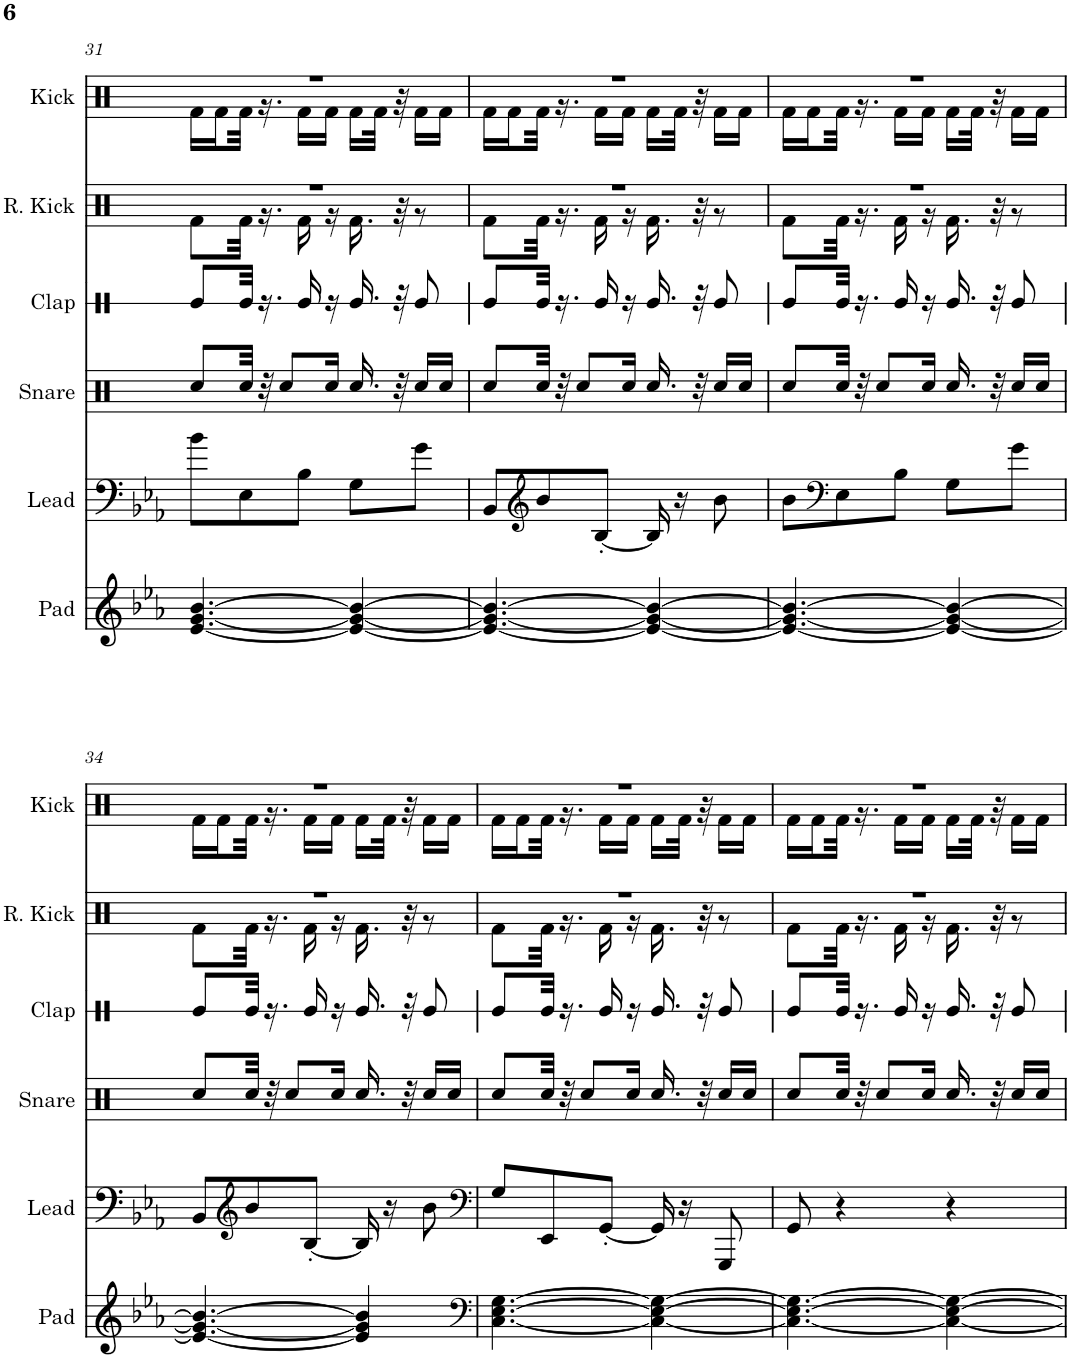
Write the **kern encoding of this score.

**kern	**kern	**kern	**kern	**kern	**kern
*part6	*part5	*part4	*part3	*part2	*part1
*staff6	*staff5	*staff4	*staff3	*staff2	*staff1
*I"Pad	*I"Lead	*I"Snare	*I"Clap	*I"Reverb Kick	*I"Kick
*I'Pad	*I'Lead	*I'Snare	*I'Clap	*I'R. Kick	*I'Kick
!!LO:PB:g=z
*clefG2	*clefF4	*clefX	*clefX	*clefX	*clefX
*k[b-e-a-]	*k[b-e-a-]	*k[b-e-a-]	*k[b-e-a-]	*k[b-e-a-]	*k[b-e-a-]
*M5/8	*M5/8	*M5/8	*M5/8	*M5/8	*M5/8
=31	=31	=31	=31	=31	=31
*	*	*	*	*^	*^
[4.e-/ [4.g/ [4.b-/	8b-\L	8Rcc/L	8Re/L	8%5r	8Rf\L	8%5r	16Rf\LL
.	.	.	.	.	.	.	16Rf\
.	8E-\	32Rcc/Jkk	32Re/Jkk	.	32Rf\Jkk	.	32Rf\JJk
.	.	32r	16.r	.	16.r	.	16.r
.	.	8Rcc/L	.	.	.	.	.
.	8B-\J	.	16Re/	.	16Rf\	.	16Rf\LL
.	.	16Rcc/Jk	16r	.	16r	.	16Rf\JJ
4e-/_ 4g/_ 4b-/_	8G\L	16.Rcc/	16.Re/	.	16.Rf\	.	16Rf\LL
.	.	.	.	.	.	.	32Rf\JJk
.	.	32r	32r	.	32r	.	32r
.	8g\J	16Rcc/LL	8Re/	.	8r	.	16Rf\LL
.	.	16Rcc/JJ	.	.	.	.	16Rf\JJ
=32	=32	=32	=32	=32	=32	=32	=32
4.e-/_ 4.g/_ 4.b-/_	8BB-/L	8Rcc/L	8Re/L	8%5r	8Rf\L	8%5r	16Rf\LL
.	.	.	.	.	.	.	16Rf\
*	*clefG2	*	*	*	*	*	*
.	8b-/	32Rcc/Jkk	32Re/Jkk	.	32Rf\Jkk	.	32Rf\JJk
.	.	32r	16.r	.	16.r	.	16.r
.	.	8Rcc/L	.	.	.	.	.
.	[8B-'/J	.	16Re/	.	16Rf\	.	16Rf\LL
.	.	16Rcc/Jk	16r	.	16r	.	16Rf\JJ
4e-/_ 4g/_ 4b-/_	16B-/]	16.Rcc/	16.Re/	.	16.Rf\	.	16Rf\LL
.	16r	.	.	.	.	.	32Rf\JJk
.	.	32r	32r	.	32r	.	32r
.	8b-\	16Rcc/LL	8Re/	.	8r	.	16Rf\LL
.	.	16Rcc/JJ	.	.	.	.	16Rf\JJ
=33	=33	=33	=33	=33	=33	=33	=33
4.e-/_ 4.g/_ 4.b-/_	8b-\L	8Rcc/L	8Re/L	8%5r	8Rf\L	8%5r	16Rf\LL
.	.	.	.	.	.	.	16Rf\
*	*clefF4	*	*	*	*	*	*
.	8E-\	32Rcc/Jkk	32Re/Jkk	.	32Rf\Jkk	.	32Rf\JJk
.	.	32r	16.r	.	16.r	.	16.r
.	.	8Rcc/L	.	.	.	.	.
.	8B-\J	.	16Re/	.	16Rf\	.	16Rf\LL
.	.	16Rcc/Jk	16r	.	16r	.	16Rf\JJ
4e-/_ 4g/_ 4b-/_	8G\L	16.Rcc/	16.Re/	.	16.Rf\	.	16Rf\LL
.	.	.	.	.	.	.	32Rf\JJk
.	.	32r	32r	.	32r	.	32r
.	8g\J	16Rcc/LL	8Re/	.	8r	.	16Rf\LL
.	.	16Rcc/JJ	.	.	.	.	16Rf\JJ
!!LO:LB:g=z	!!
=34	=34	=34	=34	=34	=34	=34	=34
4.e-/_ 4.g/_ 4.b-/_	8BB-/L	8Rcc/L	8Re/L	8%5r	8Rf\L	8%5r	16Rf\LL
.	.	.	.	.	.	.	16Rf\
*	*clefG2	*	*	*	*	*	*
.	8b-/	32Rcc/Jkk	32Re/Jkk	.	32Rf\Jkk	.	32Rf\JJk
.	.	32r	16.r	.	16.r	.	16.r
.	.	8Rcc/L	.	.	.	.	.
.	[8B-'/J	.	16Re/	.	16Rf\	.	16Rf\LL
.	.	16Rcc/Jk	16r	.	16r	.	16Rf\JJ
4e-/] 4g/] 4b-/]	16B-/]	16.Rcc/	16.Re/	.	16.Rf\	.	16Rf\LL
.	16r	.	.	.	.	.	32Rf\JJk
.	.	32r	32r	.	32r	.	32r
.	8b-\	16Rcc/LL	8Re/	.	8r	.	16Rf\LL
.	.	16Rcc/JJ	.	.	.	.	16Rf\JJ
=35	=35	=35	=35	=35	=35	=35	=35
*clefF4	*clefF4	*	*	*	*	*	*
[4.C\ [4.E-\ [4.G\	8G/L	8Rcc/L	8Re/L	8%5r	8Rf\L	8%5r	16Rf\LL
.	.	.	.	.	.	.	16Rf\
.	8EE-/	32Rcc/Jkk	32Re/Jkk	.	32Rf\Jkk	.	32Rf\JJk
.	.	32r	16.r	.	16.r	.	16.r
.	.	8Rcc/L	.	.	.	.	.
.	[8GG'/J	.	16Re/	.	16Rf\	.	16Rf\LL
.	.	16Rcc/Jk	16r	.	16r	.	16Rf\JJ
4C\_ 4E-\_ 4G\_	16GG/]	16.Rcc/	16.Re/	.	16.Rf\	.	16Rf\LL
.	16r	.	.	.	.	.	32Rf\JJk
.	.	32r	32r	.	32r	.	32r
.	8GGG/	16Rcc/LL	8Re/	.	8r	.	16Rf\LL
.	.	16Rcc/JJ	.	.	.	.	16Rf\JJ
=36	=36	=36	=36	=36	=36	=36	=36
4.C\_ 4.E-\_ 4.G\_	8GG/	8Rcc/L	8Re/L	8%5r	8Rf\L	8%5r	16Rf\LL
.	.	.	.	.	.	.	16Rf\
.	4r	32Rcc/Jkk	32Re/Jkk	.	32Rf\Jkk	.	32Rf\JJk
.	.	32r	16.r	.	16.r	.	16.r
.	.	8Rcc/L	.	.	.	.	.
.	.	.	16Re/	.	16Rf\	.	16Rf\LL
.	.	16Rcc/Jk	16r	.	16r	.	16Rf\JJ
4C\_ 4E-\_ 4G\_	4r	16.Rcc/	16.Re/	.	16.Rf\	.	16Rf\LL
.	.	.	.	.	.	.	32Rf\JJk
.	.	32r	32r	.	32r	.	32r
.	.	16Rcc/LL	8Re/	.	8r	.	16Rf\LL
.	.	16Rcc/JJ	.	.	.	.	16Rf\JJ
*	*	*	*	*v	*v	*	*
*	*	*	*	*	*v	*v
=	=	=	=	=	=
*-	*-	*-	*-	*-	*-
